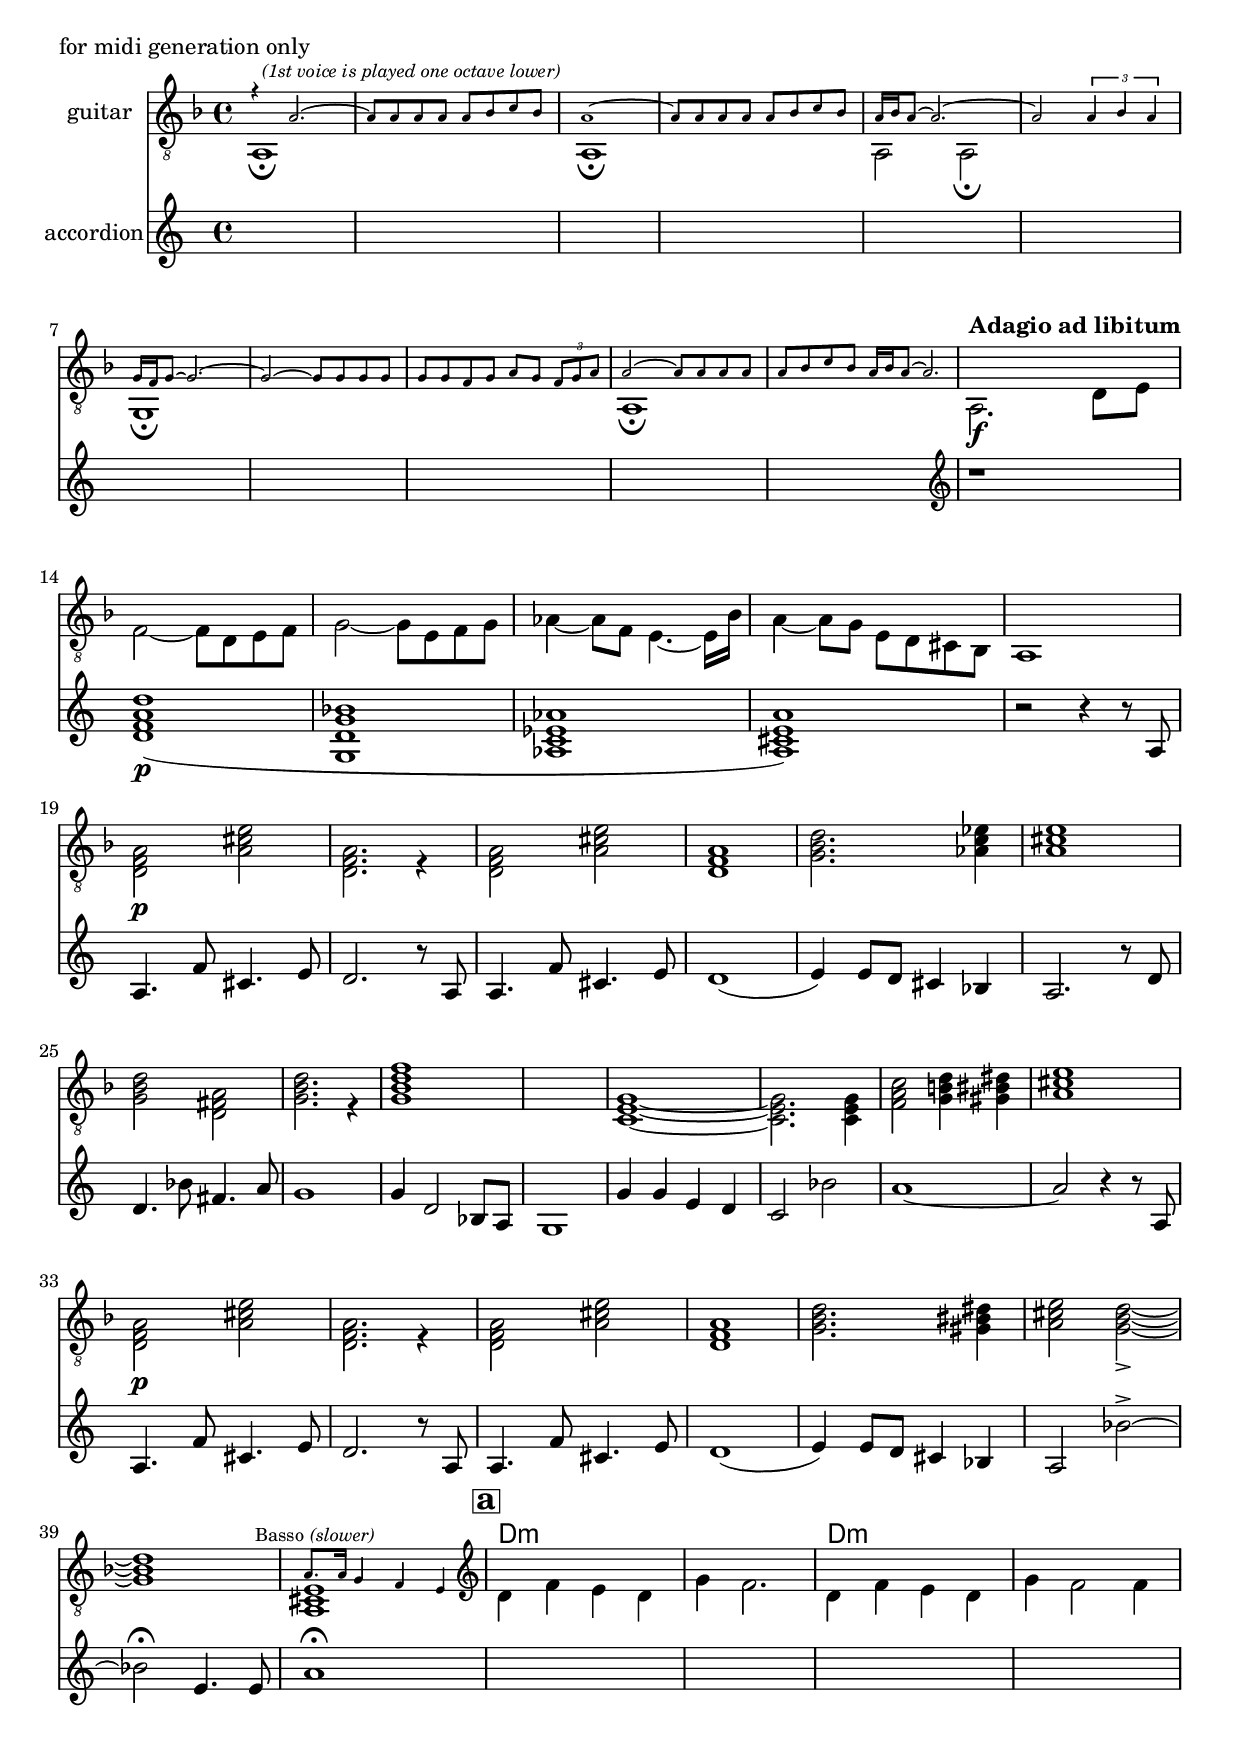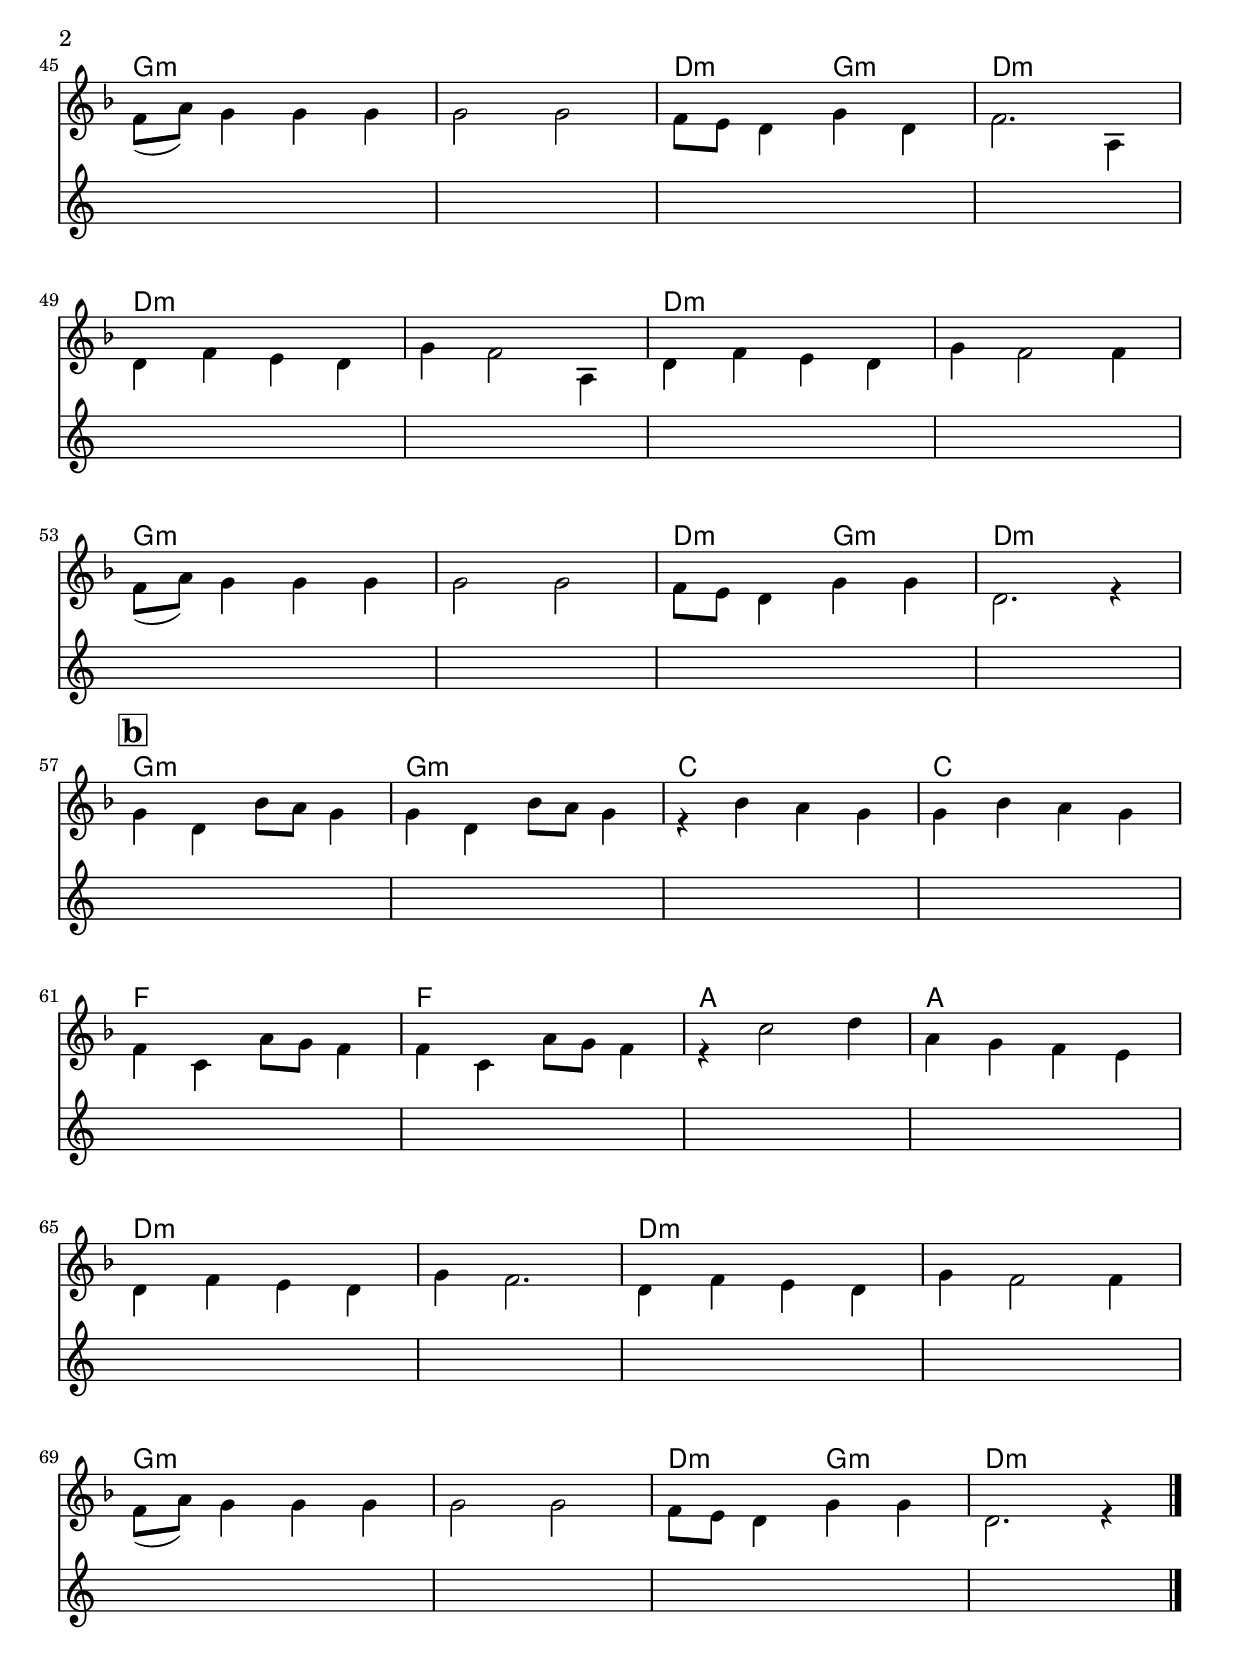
\version "2.20.0"

bass_spacer =  { s1*38 } % pause for basso voice from the beginning to last bar

\version "2.20.0"

global = {
  \key d \minor
  \time 4/4
}

voice_vocal =     
  \transpose c c'
    {
    \clef "treble" 
    \mark \markup \bold {\fontsize #+1 \pad-around #0.5 {\box a} }
    d4 f e d g f2. d4 f e d g f2 f4 \break 
    f8 (a) g4 g g g2 g f8 e d4 g d f2. a,4 \break
    d4 f e d g f2 a,4 d f e d g f2 f4 \break
    f8 (a) g4 g g g2 g f8 e d4 g g d2. r4 \break
    \mark \markup \bold {\fontsize #+1 \pad-around #0.5 {\box b} }
    g d bes8 a g4 g d bes8 a g4  r4 bes a g g bes a g \break
    f c a8 g f4 f c a8 g f4 r4 c'2 d'4 a g f e \break
    d f e d g f2. d4 f e d g f2 f4 \break
    f8 (a) g4 g g g2 g f8 e d4 g g d2. r4 \bar "|."
    }

 
voice_chords = 
  \chordmode { 
    d1:m s1 d1:m s1 g1:m s1 d2:m g2:m d1:m  
    d1:m s1 d1:m s1 g1:m s1 d2:m g2:m d1:m 
    g1:m g1:m c1 c1 f1 f1 a1 a1
    d1:m s1 d1:m s1 g1:m s1 d2:m g2:m d1:m
    }

\version "2.20.0"


\addQuote "voice_concha_melodie"  
  {
    %\once \override Slur #'direction = #DOWN %% does not work :(
    r4 a2.~ a8 a a a a bes c' bes a1~ a8 a a a a bes c' bes \break
    \stemUp a16 bes a8~ a2.~ a2 \tuplet 3/2 {a4 bes a}  g16 f g8~ g2.~ g2~ g8 g g g g g f g \break
     a g  \tuplet 3/2{f8 g a} a2~ a8 a a a a bes c' bes a16 bes a8~ a2.\fermata r1
  }

voice_concha_base = 
  {
    \cueDuring "voice_concha_melodie" #UP 
    { 
      a,1^\markup \italic \fontsize #-2"  (1st voice is played one octave lower)"\fermata  s1 a,1 \fermata 
      s1  a,2 a,2 \fermata s1  g,1  \fermata s1 s1  a,1 \fermata s1 
    }
  }


\addQuote "voice_intro_basso" 
  { \bass_spacer %s1*27 
    a8. a16 g4 f4 e }

voice_intro_guitar = 
  {
    \set Score.currentBarNumber = #13
    \tempo "Adagio ad libitum" 
    a,2. \f d8 e    f2~ f8 d8  e f   g2~ g8 e8 f g  as4~ as8 f8 e4.~e16 bes16 a4~ 8 g8 e d cis bes, a,1 \break  
    \chordmode {
    d,2:m \p a,2 d,2.:m r4 d,2:m a,2 d,1:m g,2.:m as,4 a,1 \break
    g,2:m d,2 g,2.:m r4 g,1:m7 s1 c,1~ c,2. c,4 f,2 g,4 gis,4 a,1 \break
    d,2:m \p a,2 d,2.:m r4 d,2:m a,2 d,1:m g,2.:m gis,4 a,2 g,2:m~_> g,1:m}
    <>^\markup { \right-align  \tiny { "Basso" \italic "(slower)"} }
  
    \cueDuring "voice_intro_basso" #UP 
      { <a, cis e >1 }
  }
 
voice_intro_chords = 
  \chordmode 
    { 
      s1  d1:m  g1:m as,1 a s1 d2:m a2 d1:m d2:m a2 d1:m   g2.:m as4 a1
      g2:m d2:7 g1:m g:m7 s1 c1 s2 c2 f1 s1  d2:m a2 d1:m d2:m a2 d1:m a2. as4 a2 g1.:m a1:7
    }


voice_intro_accordion = 
  {
    \clef "treble"
  
    r1 <d' a' f' d''>1\p  (<g d' g' bes' >1  <as c' es' as'>1  <a cis' e' a' >1) r2 r4 r8 a8 
    a4.  f'8 cis'4.  e'8 d'2. r8 a8 
    a4. f'8 cis'4.  e'8 d'1  (e'4) e'8 d' cis'4 bes a2. r8 d'8 
    d'4. bes'8 fis'4.  a'8  g'1 g'4 d'2 bes8 a8 g1 g'4 g' e' d' c'2 bes'2 a'1~ a'2 r4 r8 a8 
    a4.  f'8 cis'4.  e'8 d'2. r8 a8 
    a4. f'8 cis'4.  e'8 d'1  (e'4) e'8 d' cis'4 bes a2 bes'~^> bes'  \fermata e'4. e'8 a'1 \fermata
  }


\score {
  \header { piece =  "for midi generation only" }
  <<
    \new ChordNames 
      {
        s1 * 39 % concha / intro no chords
       \voice_chords
      }
      
    \new Staff \with {
        midiInstrument = "acoustic guitar (nylon)"
        instrumentName = "guitar" } 
      {
        \global
        \clef "treble_8"
        \voiceTwo \voice_concha_base
        \voice_intro_guitar
        \voice_vocal
      }
      
    \new Staff \with {
        midiInstrument = "acoustic grand"
        instrumentName = "accordion" } 
      {
        s1 * 11 % concha
        \voice_intro_accordion
        s1 * 32 % stanza
      }
  >>
  \midi { \tempo 4=150 }
  \layout {}
}
